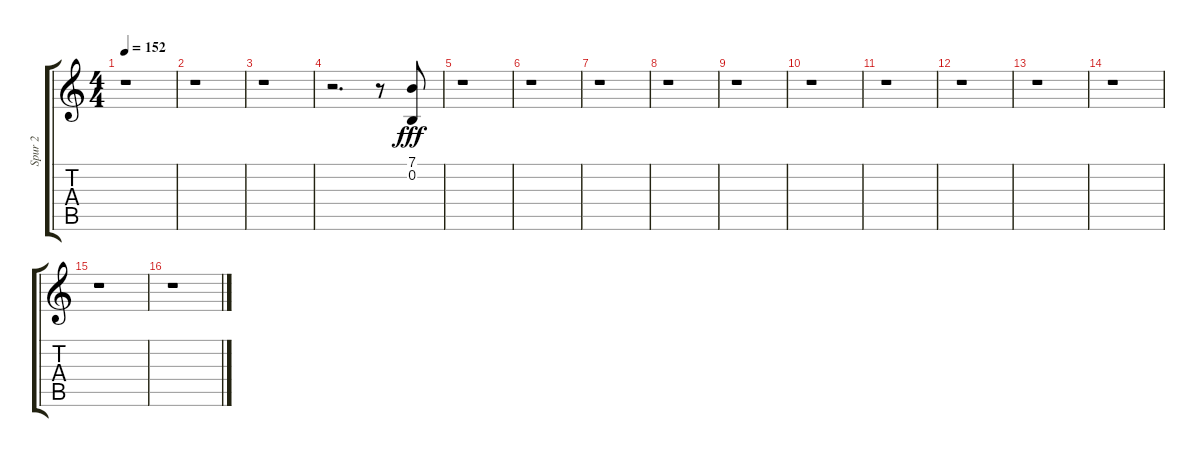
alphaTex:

\track ("Spur 2" "Spur 2") {instrument lead2sawtooth}
\staff {score tabs}
\tuning (E4 B3 G3 D3 A2 E2) {hide}
\ts (4 4)
\tempo 152
\clef g2
\ks c
r.1{dy fff} |
r.1 |
r.1 |
r.2{d} r.8 (7.1 0.2).8 |
r.1 |
r.1 |
r.1 |
r.1 |
r.1 |
r.1 |
r.1 |
r.1 |
r.1 |
r.1 |
r.1 |
r.1
